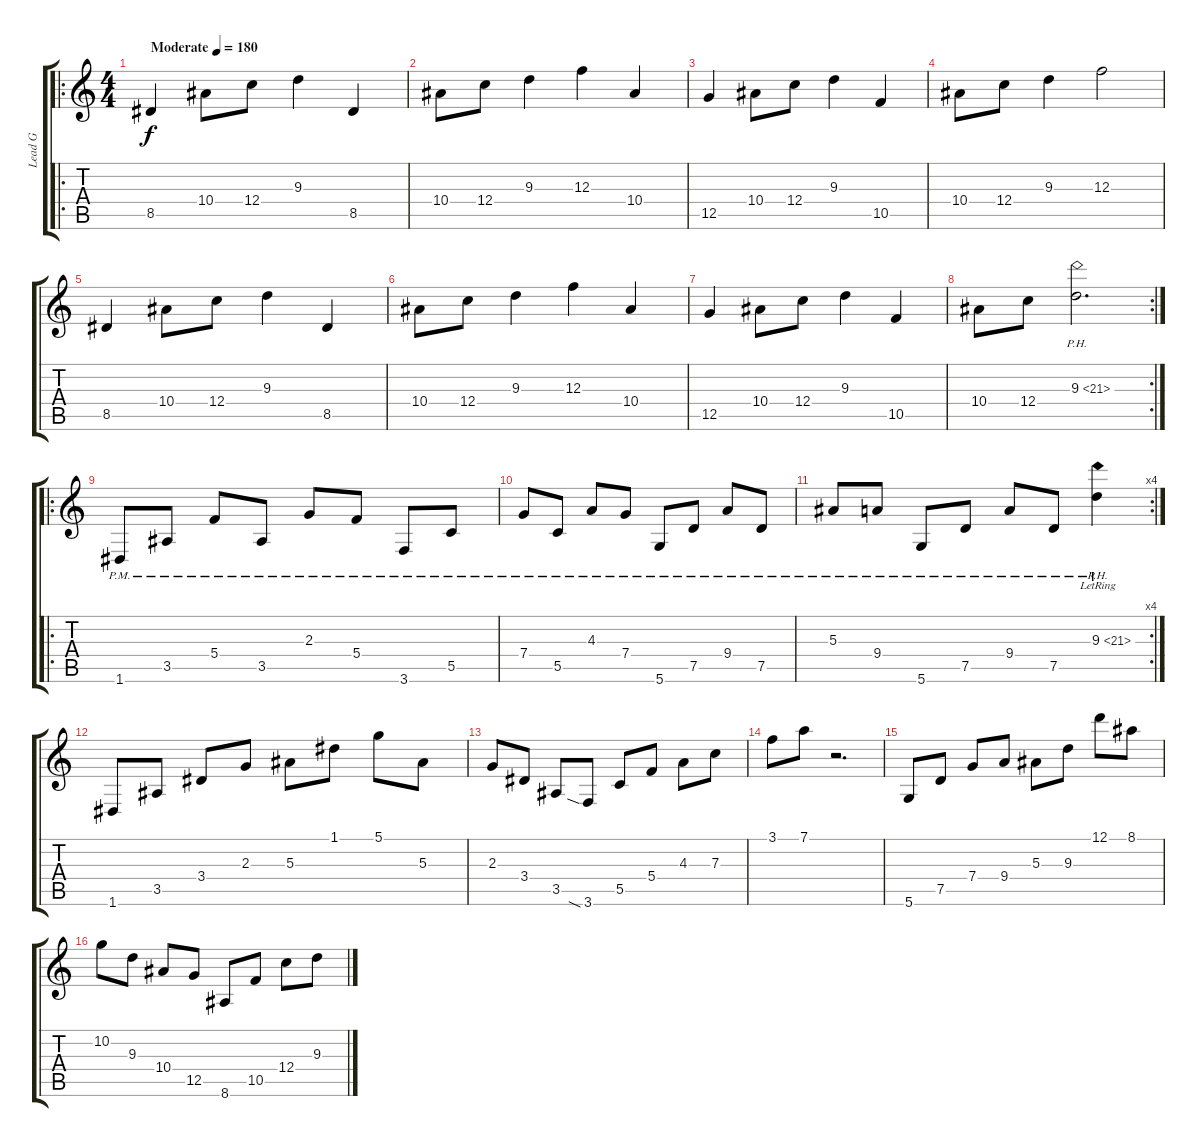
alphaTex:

\track ("Lead G" "Lead G") {instrument distortionguitar}
\staff {score tabs}
\tuning (D4 A3 F3 C3 G2 D2) {hide}
\ro
\ts (4 4)
\tempo (180 "Moderate")
\clef g2
\ks c
8.5.4{dy f instrument distortionguitar} 10.4.8 12.4.8 9.3.4 8.5.4 |
10.4.8 12.4.8 9.3.4 12.3.4 10.4.4 |
12.5.4 10.4.8 12.4.8 9.3.4 10.5.4 |
10.4.8 12.4.8 9.3.4 12.3.2 |
8.5.4 10.4.8 12.4.8 9.3.4 8.5.4 |
10.4.8 12.4.8 9.3.4 12.3.4 10.4.4 |
12.5.4 10.4.8 12.4.8 9.3.4 10.5.4 |
\rc 2
10.4.8 12.4.8 9.3{ph 12}.2{d} |
\ro
1.6{pm}.8 3.5{pm}.8 5.4{pm}.8 3.5{pm}.8 2.3{pm}.8 5.4{pm}.8 3.6{pm}.8 5.5{pm}.8 |
7.4{pm}.8 5.5{pm}.8 4.3{pm}.8 7.4{pm}.8 5.6{pm}.8 7.5{pm}.8 9.4{pm}.8 7.5{pm}.8 |
\rc 4
5.3{pm}.8 9.4{pm}.8 5.6{pm}.8 7.5{pm}.8 9.4{pm}.8 7.5{pm}.8 9.3{ph 12 pm lr}.4 |
1.6.8 3.5.8 3.4.8 2.3.8 5.3.8 1.1.8 5.1.8 5.3.8 |
2.3.8 3.4.8 3.5.8 3.6{sia}.8 5.5.8 5.4.8 4.3.8 7.3.8 |
3.1.8 7.1.8 r.2{d} |
5.6.8 7.5.8 7.4.8 9.4.8 5.3.8 9.3.8 12.1.8 8.1.8 |
10.2.8 9.3.8 10.4.8 12.5.8 8.6.8 10.5.8 12.4.8 9.3.8
